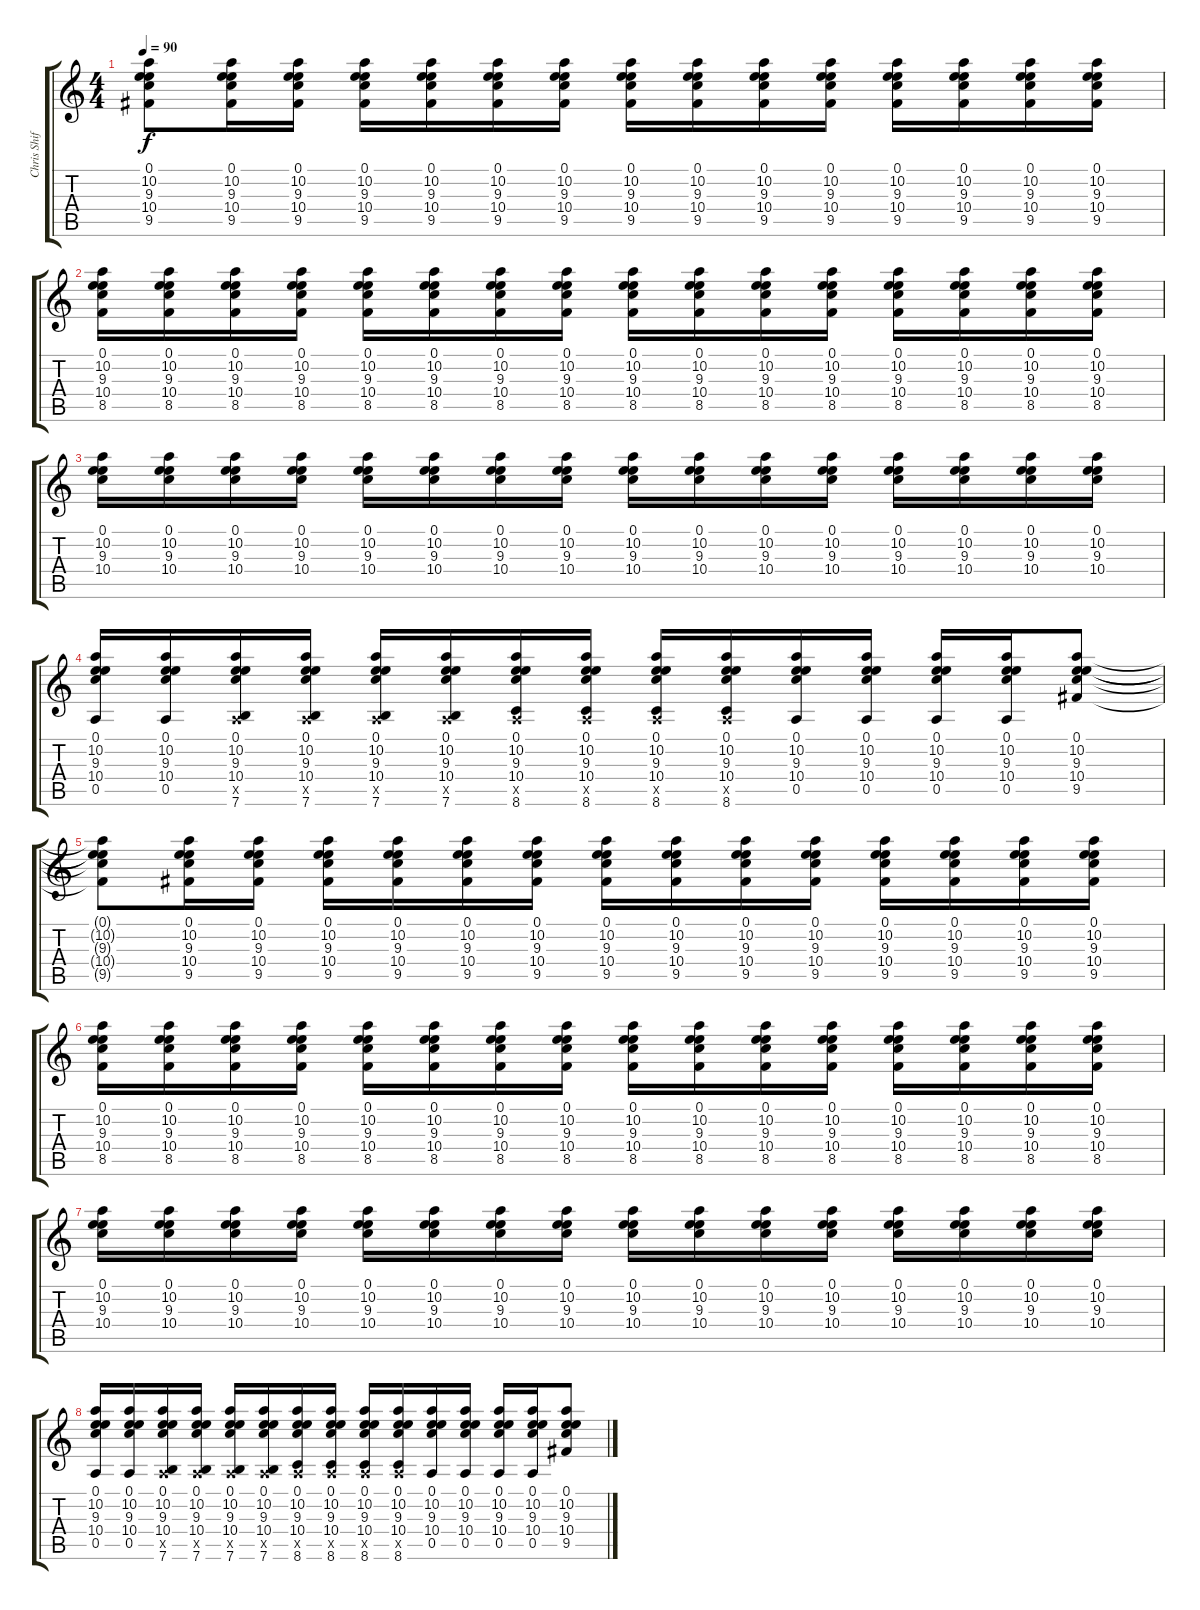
\track ("Chris Shifflet - Lead Guitar" "Chris Shif") {instrument electricguitarclean}
\staff {score tabs}
\tuning (E4 B3 G3 D3 A2 E2) {hide}
\ts (4 4)
\tempo 90
\clef g2
\ks c
(0.1{t} 10.2{t} 9.3{t} 10.4{t} 9.5{t}).8{dy f} (0.1 10.2 9.3 10.4 9.5).16 (0.1 10.2 9.3 10.4 9.5).16 (0.1 10.2 9.3 10.4 9.5).16 (0.1 10.2 9.3 10.4 9.5).16 (0.1 10.2 9.3 10.4 9.5).16 (0.1 10.2 9.3 10.4 9.5).16 (0.1 10.2 9.3 10.4 9.5).16 (0.1 10.2 9.3 10.4 9.5).16 (0.1 10.2 9.3 10.4 9.5).16 (0.1 10.2 9.3 10.4 9.5).16 (0.1 10.2 9.3 10.4 9.5).16 (0.1 10.2 9.3 10.4 9.5).16 (0.1 10.2 9.3 10.4 9.5).16 (0.1 10.2 9.3 10.4 9.5).16 |
(0.1 10.2 9.3 10.4 8.5).16 (0.1 10.2 9.3 10.4 8.5).16 (0.1 10.2 9.3 10.4 8.5).16 (0.1 10.2 9.3 10.4 8.5).16 (0.1 10.2 9.3 10.4 8.5).16 (0.1 10.2 9.3 10.4 8.5).16 (0.1 10.2 9.3 10.4 8.5).16 (0.1 10.2 9.3 10.4 8.5).16 (0.1 10.2 9.3 10.4 8.5).16 (0.1 10.2 9.3 10.4 8.5).16 (0.1 10.2 9.3 10.4 8.5).16 (0.1 10.2 9.3 10.4 8.5).16 (0.1 10.2 9.3 10.4 8.5).16 (0.1 10.2 9.3 10.4 8.5).16 (0.1 10.2 9.3 10.4 8.5).16 (0.1 10.2 9.3 10.4 8.5).16 |
(0.1 10.2 9.3 10.4).16{volume 14} (0.1 10.2 9.3 10.4).16 (0.1 10.2 9.3 10.4).16 (0.1 10.2 9.3 10.4).16 (0.1 10.2 9.3 10.4).16 (0.1 10.2 9.3 10.4).16 (0.1 10.2 9.3 10.4).16 (0.1 10.2 9.3 10.4).16 (0.1 10.2 9.3 10.4).16 (0.1 10.2 9.3 10.4).16 (0.1 10.2 9.3 10.4).16 (0.1 10.2 9.3 10.4).16 (0.1 10.2 9.3 10.4).16 (0.1 10.2 9.3 10.4).16 (0.1 10.2 9.3 10.4).16 (0.1 10.2 9.3 10.4).16 |
(0.1 10.2 9.3 10.4 0.5).16 (0.1 10.2 9.3 10.4 0.5).16 (0.1 10.2 9.3 10.4 0.5{x} 7.6).16 (0.1 10.2 9.3 10.4 0.5{x} 7.6).16 (0.1 10.2 9.3 10.4 0.5{x} 7.6).16 (0.1 10.2 9.3 10.4 0.5{x} 7.6).16 (0.1 10.2 9.3 10.4 0.5{x} 8.6).16 (0.1 10.2 9.3 10.4 0.5{x} 8.6).16 (0.1 10.2 9.3 10.4 0.5{x} 8.6).16 (0.1 10.2 9.3 10.4 0.5{x} 8.6).16 (0.1 10.2 9.3 10.4 0.5).16 (0.1 10.2 9.3 10.4 0.5).16 (0.1 10.2 9.3 10.4 0.5).16 (0.1 10.2 9.3 10.4 0.5).16 (0.1 10.2 9.3 10.4 9.5).8 |
(0.1{t} 10.2{t} 9.3{t} 10.4{t} 9.5{t}).8 (0.1 10.2 9.3 10.4 9.5).16 (0.1 10.2 9.3 10.4 9.5).16 (0.1 10.2 9.3 10.4 9.5).16 (0.1 10.2 9.3 10.4 9.5).16 (0.1 10.2 9.3 10.4 9.5).16 (0.1 10.2 9.3 10.4 9.5).16 (0.1 10.2 9.3 10.4 9.5).16 (0.1 10.2 9.3 10.4 9.5).16 (0.1 10.2 9.3 10.4 9.5).16 (0.1 10.2 9.3 10.4 9.5).16 (0.1 10.2 9.3 10.4 9.5).16 (0.1 10.2 9.3 10.4 9.5).16 (0.1 10.2 9.3 10.4 9.5).16 (0.1 10.2 9.3 10.4 9.5).16 |
(0.1 10.2 9.3 10.4 8.5).16 (0.1 10.2 9.3 10.4 8.5).16 (0.1 10.2 9.3 10.4 8.5).16 (0.1 10.2 9.3 10.4 8.5).16 (0.1 10.2 9.3 10.4 8.5).16 (0.1 10.2 9.3 10.4 8.5).16 (0.1 10.2 9.3 10.4 8.5).16 (0.1 10.2 9.3 10.4 8.5).16 (0.1 10.2 9.3 10.4 8.5).16 (0.1 10.2 9.3 10.4 8.5).16 (0.1 10.2 9.3 10.4 8.5).16 (0.1 10.2 9.3 10.4 8.5).16 (0.1 10.2 9.3 10.4 8.5).16 (0.1 10.2 9.3 10.4 8.5).16 (0.1 10.2 9.3 10.4 8.5).16 (0.1 10.2 9.3 10.4 8.5).16 |
(0.1 10.2 9.3 10.4).16{volume 14 instrument overdrivenguitar} (0.1 10.2 9.3 10.4).16 (0.1 10.2 9.3 10.4).16 (0.1 10.2 9.3 10.4).16 (0.1 10.2 9.3 10.4).16 (0.1 10.2 9.3 10.4).16 (0.1 10.2 9.3 10.4).16 (0.1 10.2 9.3 10.4).16 (0.1 10.2 9.3 10.4).16 (0.1 10.2 9.3 10.4).16 (0.1 10.2 9.3 10.4).16 (0.1 10.2 9.3 10.4).16 (0.1 10.2 9.3 10.4).16 (0.1 10.2 9.3 10.4).16 (0.1 10.2 9.3 10.4).16 (0.1 10.2 9.3 10.4).16 |
(0.1 10.2 9.3 10.4 0.5).16 (0.1 10.2 9.3 10.4 0.5).16 (0.1 10.2 9.3 10.4 0.5{x} 7.6).16 (0.1 10.2 9.3 10.4 0.5{x} 7.6).16 (0.1 10.2 9.3 10.4 0.5{x} 7.6).16 (0.1 10.2 9.3 10.4 0.5{x} 7.6).16 (0.1 10.2 9.3 10.4 0.5{x} 8.6).16 (0.1 10.2 9.3 10.4 0.5{x} 8.6).16 (0.1 10.2 9.3 10.4 0.5{x} 8.6).16 (0.1 10.2 9.3 10.4 0.5{x} 8.6).16 (0.1 10.2 9.3 10.4 0.5).16 (0.1 10.2 9.3 10.4 0.5).16 (0.1 10.2 9.3 10.4 0.5).16 (0.1 10.2 9.3 10.4 0.5).16 (0.1 10.2 9.3 10.4 9.5).8
